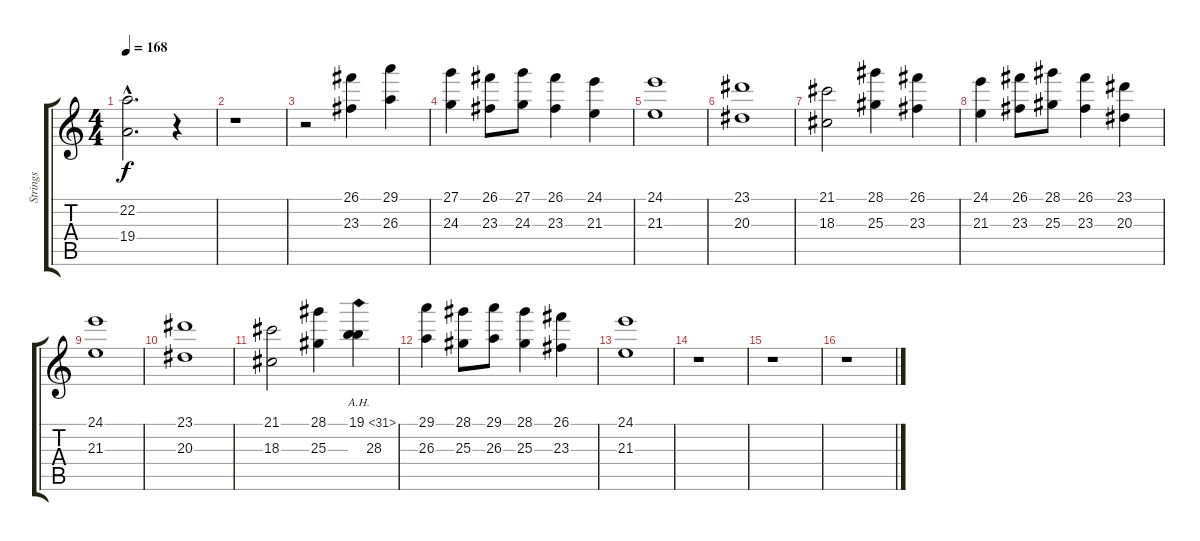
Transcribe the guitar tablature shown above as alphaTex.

\track ("Strings" "Strings") {instrument stringensemble1}
\staff {score tabs}
\tuning (E4 B3 G3 D3 A2 E2) {hide}
\ts (4 4)
\tempo 168
\clef g2
\ks c
(22.2{hac} 19.4{hac}).2{d dy f} r.4 |
r.1 |
r.2 (26.1 23.3).4 (29.1 26.3).4 |
(27.1 24.3).4 (26.1 23.3).8 (27.1 24.3).8 (26.1 23.3).4 (24.1 21.3).4 |
\section ("" "")
(24.1 21.3).1 |
(23.1 20.3).1 |
(21.1 18.3).2 (28.1 25.3).4 (26.1 23.3).4 |
(24.1 21.3).4 (26.1 23.3).8 (28.1 25.3).8 (26.1 23.3).4 (23.1 20.3).4 |
(24.1 21.3).1 |
(23.1 20.3).1 |
(21.1 18.3).2 (28.1 25.3).4 (19.1{ah 12} 28.3).4 |
(29.1 26.3).4 (28.1 25.3).8 (29.1 26.3).8 (28.1 25.3).4 (26.1 23.3).4 |
(24.1 21.3).1 |
r.1 |
\section ("" "")
r.1 |
r.1
